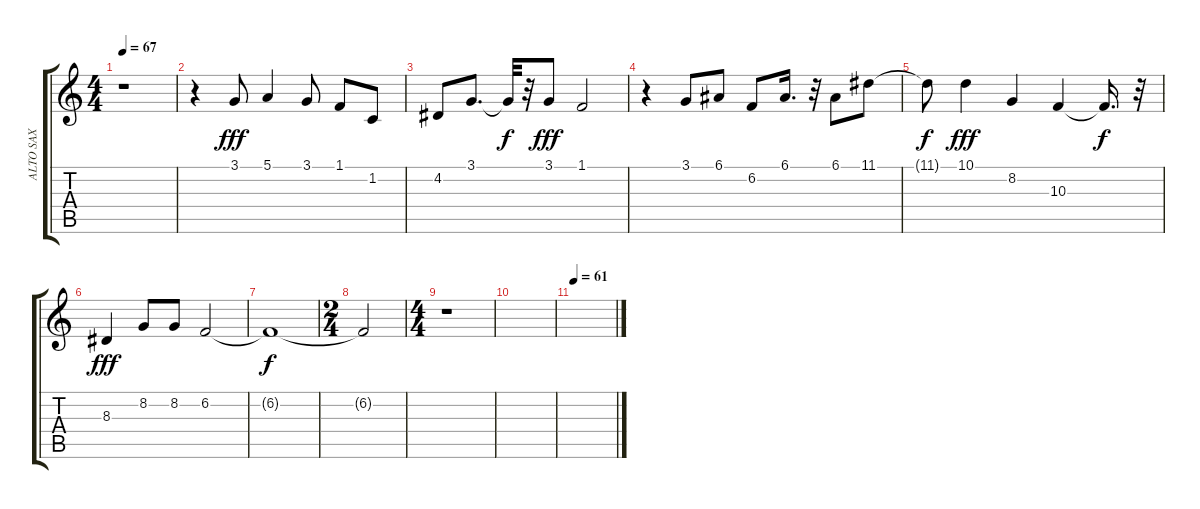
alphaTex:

\track ("ALTO SAX" "ALTO SAX") {instrument altosax}
\staff {score tabs}
\tuning (E4 B3 G3 D3 A2 E2) {hide}
\ts (4 4)
\tempo 67
\clef g2
\ks c
r.1{dy f} |
r.4 3.1.8{dy fff} 5.1.4 3.1.8 1.1.8 1.2.8 |
4.2.8 3.1.8{d} 3.1{t}.32{dy f} r.32 3.1.8{dy fff} 1.1.2 |
r.4 3.1.8 6.1.8 6.2.8 6.1.16{d} r.32 6.1.8 11.1.8 |
11.1{t}.8{dy f} 10.1.4{dy fff} 8.2.4 10.3.4 10.3{t}.16{d dy f} r.32 |
8.3.4{dy fff} 8.2.8 8.2.8 6.2.2 |
6.2{t}.1{dy f} |
\ts (2 4)
6.2{t}.2 |
\ts (4 4)
r.1 |
|
\tempo 61
